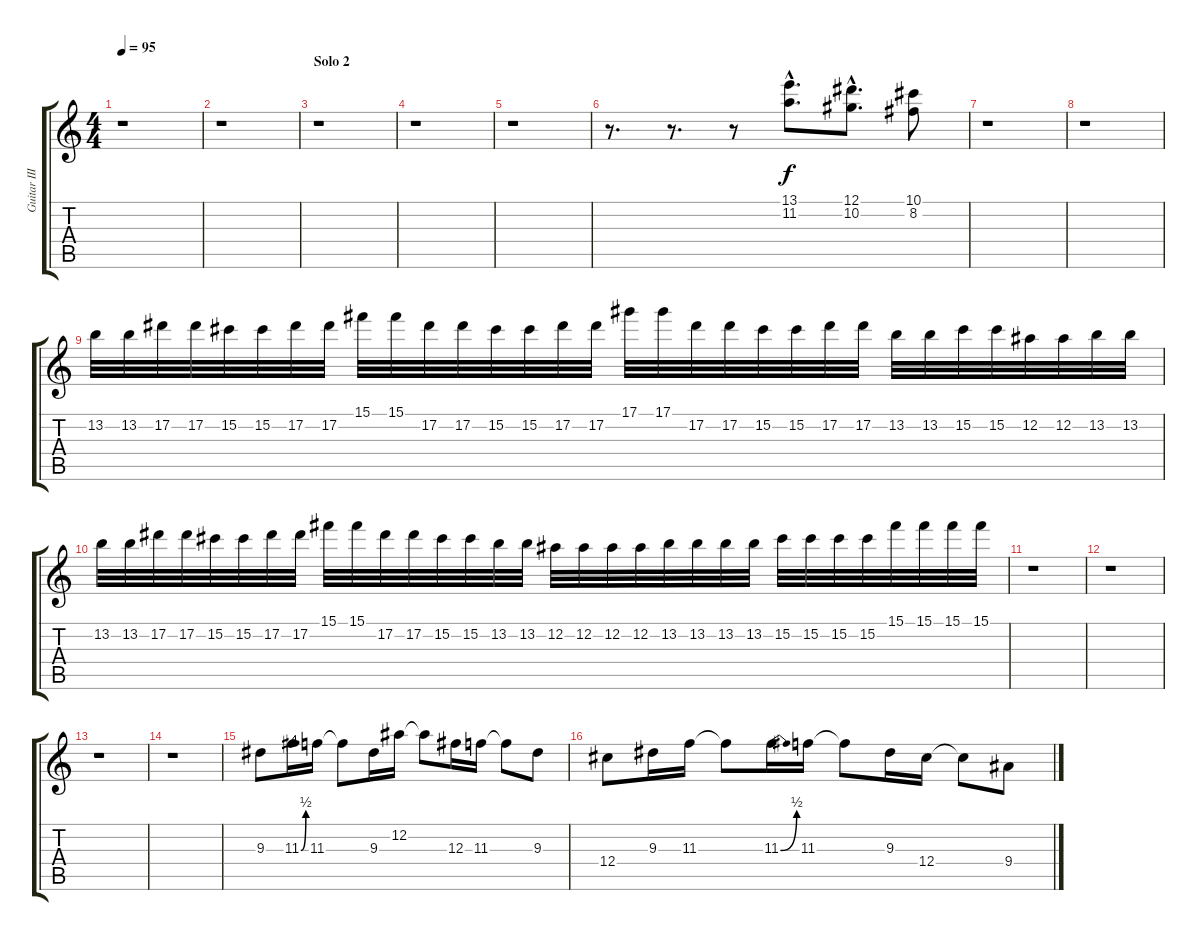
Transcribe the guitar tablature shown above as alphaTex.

\track ("Guitar III" "Guitar III") {instrument acousticguitarsteel}
\staff {score tabs}
\tuning (Eb4 Bb3 Gb3 Db3 Ab2 Eb2) {hide}
\ts (4 4)
\tempo 95
\clef g2
\ks c
r.1{dy f} |
r.1 |
\section ("" "Solo 2")
r.1 |
r.1 |
r.1 |
r.8{d} r.8{d} r.8 (13.1{hac} 11.2{hac}).8{d} (12.1{hac} 10.2{hac}).8{d} (10.1 8.2).8 |
r.1 |
r.1 |
13.2.32 13.2.32 17.2.32 17.2.32 15.2.32 15.2.32 17.2.32 17.2.32 15.1.32 15.1.32 17.2.32 17.2.32 15.2.32 15.2.32 17.2.32 17.2.32 17.1.32 17.1.32 17.2.32 17.2.32 15.2.32 15.2.32 17.2.32 17.2.32 13.2.32 13.2.32 15.2.32 15.2.32 12.2.32 12.2.32 13.2.32 13.2.32 |
13.2.32 13.2.32 17.2.32 17.2.32 15.2.32 15.2.32 17.2.32 17.2.32 15.1.32 15.1.32 17.2.32 17.2.32 15.2.32 15.2.32 13.2.32 13.2.32 12.2.32 12.2.32 12.2.32 12.2.32 13.2.32 13.2.32 13.2.32 13.2.32 15.2.32 15.2.32 15.2.32 15.2.32 15.1.32 15.1.32 15.1.32 15.1.32 |
\section ("" "")
r.1 |
r.1 |
r.1 |
r.1 |
9.3.8 11.3{be (bend 0 0 60 2)}.16 11.3.16 11.3{t}.8 9.3.16 12.2.16 12.2{t}.8 12.3.16 11.3.16 11.3{t}.8 9.3.8 |
12.4.8 9.3.16 11.3.16 11.3{t}.8 11.3{be (bend 0 0 60 2)}.16 11.3.16 11.3{t}.8 9.3.16 12.4.16 12.4{t}.8 9.4.8
